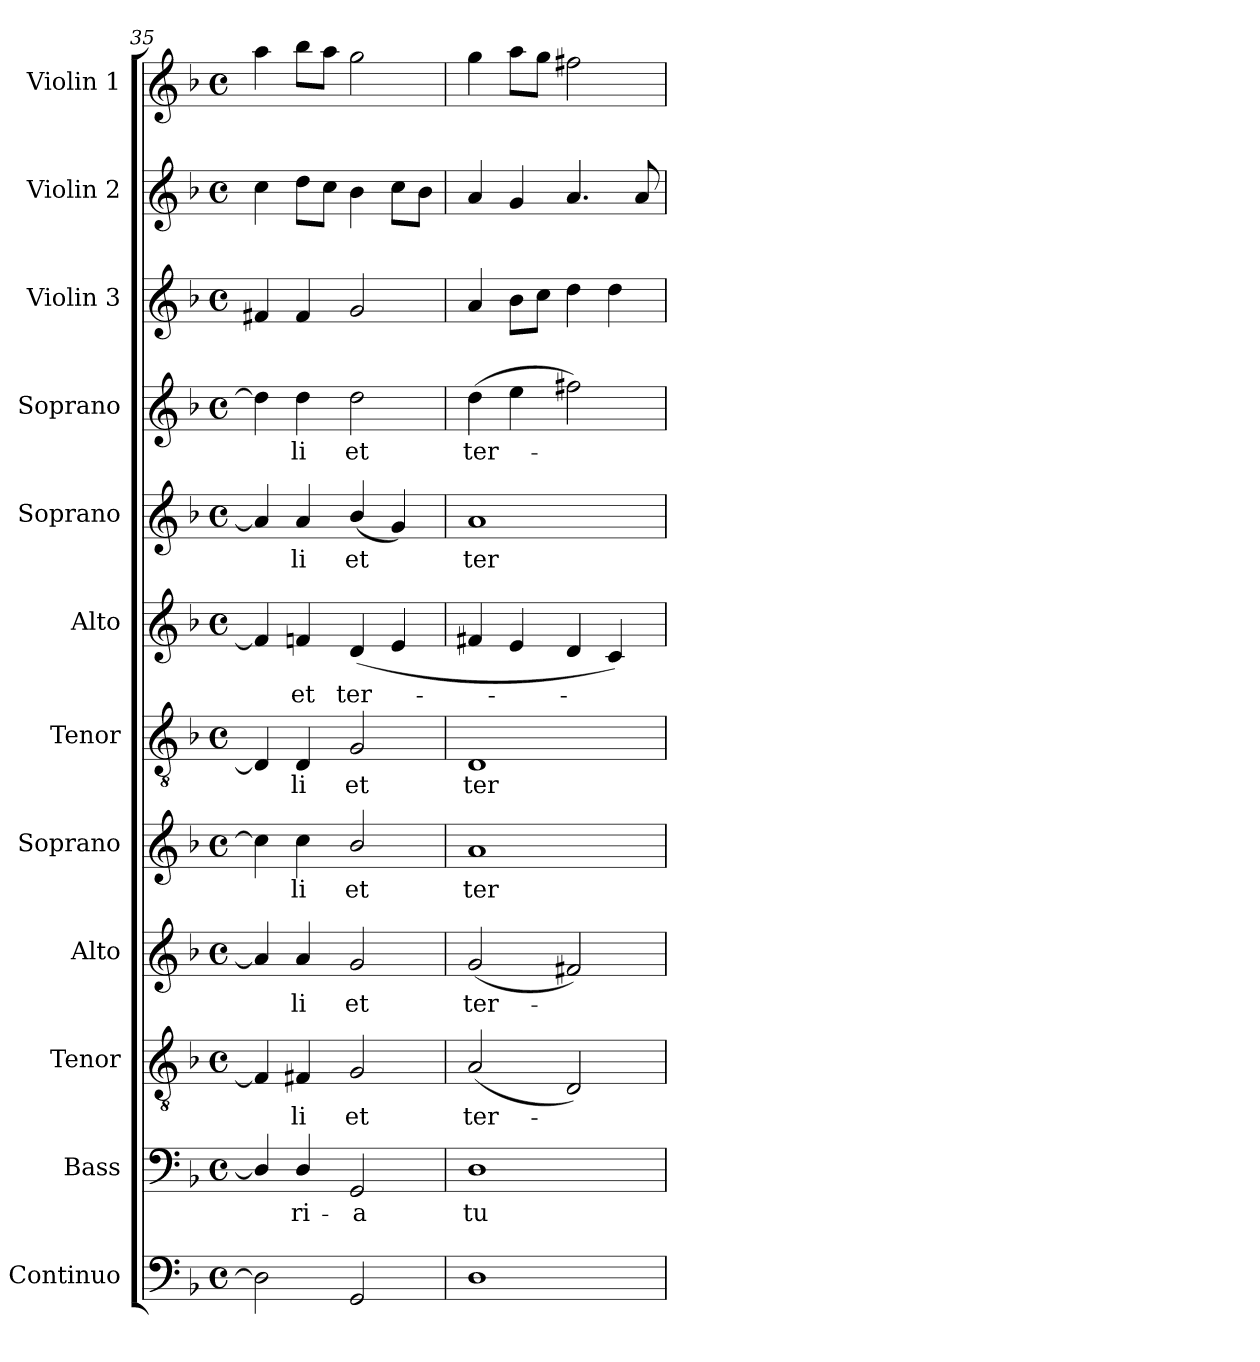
**kern	**kern	**text	**kern	**text	**kern	**text	**kern	**text	**kern	**text	**kern	**text	**kern	**text	**kern	**text	**kern	**kern	**kern
*part12	*part11	*part11	*part10	*part10	*part9	*part9	*part8	*part8	*part7	*part7	*part6	*part6	*part5	*part5	*part4	*part4	*part3	*part2	*part1
*staff12	*staff11	*staff11	*staff10	*staff10	*staff9	*staff9	*staff8	*staff8	*staff7	*staff7	*staff6	*staff6	*staff5	*staff5	*staff4	*staff4	*staff3	*staff2	*staff1
*I"Continuo	*I"Bass	*	*I"Tenor	*	*I"Alto	*	*I"Soprano	*	*I"Tenor	*	*I"Alto	*	*I"Soprano	*	*I"Soprano	*	*I"Violin 3	*I"Violin 2	*I"Violin 1
*I'Cont.	*I'B.	*	*I'T.	*	*I'A.	*	*I'S.	*	*I'T.	*	*I'A.	*	*I'S.	*	*I'S.	*	*I'Vln. 3	*I'Vln. 2	*I'Vln. 1
*clefF4	*clefF4	*	*clefGv2	*	*clefG2	*	*clefG2	*	*clefGv2	*	*clefG2	*	*clefG2	*	*clefG2	*	*clefG2	*clefG2	*clefG2
*	*	*	*ITrd7c12	*	*	*	*	*	*ITrd7c12	*	*	*	*	*	*	*	*	*	*
*k[b-]	*k[b-]	*	*k[b-]	*	*k[b-]	*	*k[b-]	*	*k[b-]	*	*k[b-]	*	*k[b-]	*	*k[b-]	*	*k[b-]	*k[b-]	*k[b-]
*F:	*F:	*	*F:	*	*F:	*	*F:	*	*F:	*	*F:	*	*F:	*	*F:	*	*F:	*F:	*F:
*M4/4	*M4/4	*	*M4/4	*	*M4/4	*	*M4/4	*	*M4/4	*	*M4/4	*	*M4/4	*	*M4/4	*	*M4/4	*M4/4	*M4/4
*met(c)	*met(c)	*	*met(c)	*	*met(c)	*	*met(c)	*	*met(c)	*	*met(c)	*	*met(c)	*	*met(c)	*	*met(c)	*met(c)	*met(c)
=35	=35	=35	=35	=35	=35	=35	=35	=35	=35	=35	=35	=35	=35	=35	=35	=35	=35	=35	=35
2Di\]	4Di/]	.	4FF#i/]	.	4ai/]	.	4cci\]	.	4DDi/]	.	4f#i/]	.	4ai/]	.	4ddi\]	.	4f#Xi/	4cci\	4aai\
!	!	!LO:LY:b:color=#000000	!	!	!	!	!	!	!	!	!	!	!	!	!	!	!	!	!
!	!	!	!	!LO:LY:b:color=#000000	!	!	!	!	!	!	!	!	!	!	!	!	!	!	!
!	!	!	!	!	!	!LO:LY:b:color=#000000	!	!	!	!	!	!	!	!	!	!	!	!	!
!	!	!	!	!	!	!	!	!LO:LY:b:color=#000000	!	!	!	!	!	!	!	!	!	!	!
!	!	!	!	!	!	!	!	!	!	!LO:LY:b:color=#000000	!	!	!	!	!	!	!	!	!
!	!	!	!	!	!	!	!	!	!	!	!	!LO:LY:b:color=#000000	!	!	!	!	!	!	!
!	!	!	!	!	!	!	!	!	!	!	!	!	!	!LO:LY:b:color=#000000	!	!	!	!	!
!	!	!	!	!	!	!	!	!	!	!	!	!	!	!	!	!LO:LY:b:color=#000000	!	!	!
.	4Di/	-ri-	4FF#Xi/	-li	4ai/	-li	4cci\	-li	4DDi/	-li	4fi/	et	4ai/	-li	4ddi\	-li	4f#i/	8ddi\L	8bb-i\L
.	.	.	.	.	.	.	.	.	.	.	.	.	.	.	.	.	.	8cci\J	8aai\J
!	!	!LO:LY:b:color=#000000	!	!	!	!	!	!	!	!	!	!	!	!	!	!	!	!	!
!	!	!	!	!LO:LY:b:color=#000000	!	!	!	!	!	!	!	!	!	!	!	!	!	!	!
!	!	!	!	!	!	!LO:LY:b:color=#000000	!	!	!	!	!	!	!	!	!	!	!	!	!
!	!	!	!	!	!	!	!	!LO:LY:b:color=#000000	!	!	!	!	!	!	!	!	!	!	!
!	!	!	!	!	!	!	!	!	!	!LO:LY:b:color=#000000	!	!	!	!	!	!	!	!	!
!	!	!	!	!	!	!	!	!	!	!	!	!LO:LY:b:color=#000000	!	!	!	!	!	!	!
!	!	!	!	!	!	!	!	!	!	!	!	!	!	!LO:LY:b:color=#000000	!	!	!	!	!
!	!	!	!	!	!	!	!	!	!	!	!	!	!	!	!	!LO:LY:b:color=#000000	!	!	!
2GGi/	2GGi/	-a	2GGi/	et	2gi/	et	2b-i/	et	2GGi/	et	(4di/	ter-	(4b-i/	et	2ddi\	et	2gi/	4b-i\	2ggi\
.	.	.	.	.	.	.	.	.	.	.	4ei/	.	4gi/)	.	.	.	.	8cci\L	.
.	.	.	.	.	.	.	.	.	.	.	.	.	.	.	.	.	.	8b-i\J	.
=36	=36	=36	=36	=36	=36	=36	=36	=36	=36	=36	=36	=36	=36	=36	=36	=36	=36	=36	=36
!	!	!LO:LY:b:color=#000000	!	!	!	!	!	!	!	!	!	!	!	!	!	!	!	!	!
!	!	!	!	!LO:LY:b:color=#000000	!	!	!	!	!	!	!	!	!	!	!	!	!	!	!
!	!	!	!	!	!	!LO:LY:b:color=#000000	!	!	!	!	!	!	!	!	!	!	!	!	!
!	!	!	!	!	!	!	!	!LO:LY:b:color=#000000	!	!	!	!	!	!	!	!	!	!	!
!	!	!	!	!	!	!	!	!	!	!LO:LY:b:color=#000000	!	!	!	!	!	!	!	!	!
!	!	!	!	!	!	!	!	!	!	!	!	!	!	!LO:LY:b:color=#000000	!	!	!	!	!
!	!	!	!	!	!	!	!	!	!	!	!	!	!	!	!	!LO:LY:b:color=#000000	!	!	!
1Di	1Di	tu-	(2AAi/	ter-	(2gi/	ter-	1ai	ter-	1DDi	ter-	4f#i/	.	1ai	ter-	(4ddi\	ter-	4ai/	4ai/	4ggi\
.	.	.	.	.	.	.	.	.	.	.	4ei/	.	.	.	4eei\	.	8b-i\L	4gi/	8aai\L
.	.	.	.	.	.	.	.	.	.	.	.	.	.	.	.	.	8cci\J	.	8ggi\J
.	.	.	2DDi/)	.	2f#Xi/)	.	.	.	.	.	4di/	.	.	.	2ff#Xi\)	.	4ddi\	4.ai/	2ff#Xi\
.	.	.	.	.	.	.	.	.	.	.	4ci/)	.	.	.	.	.	4ddi\	.	.
.	.	.	.	.	.	.	.	.	.	.	.	.	.	.	.	.	.	8ai/	.
=	=	=	=	=	=	=	=	=	=	=	=	=	=	=	=	=	=	=	=
*-	*-	*-	*-	*-	*-	*-	*-	*-	*-	*-	*-	*-	*-	*-	*-	*-	*-	*-	*-
